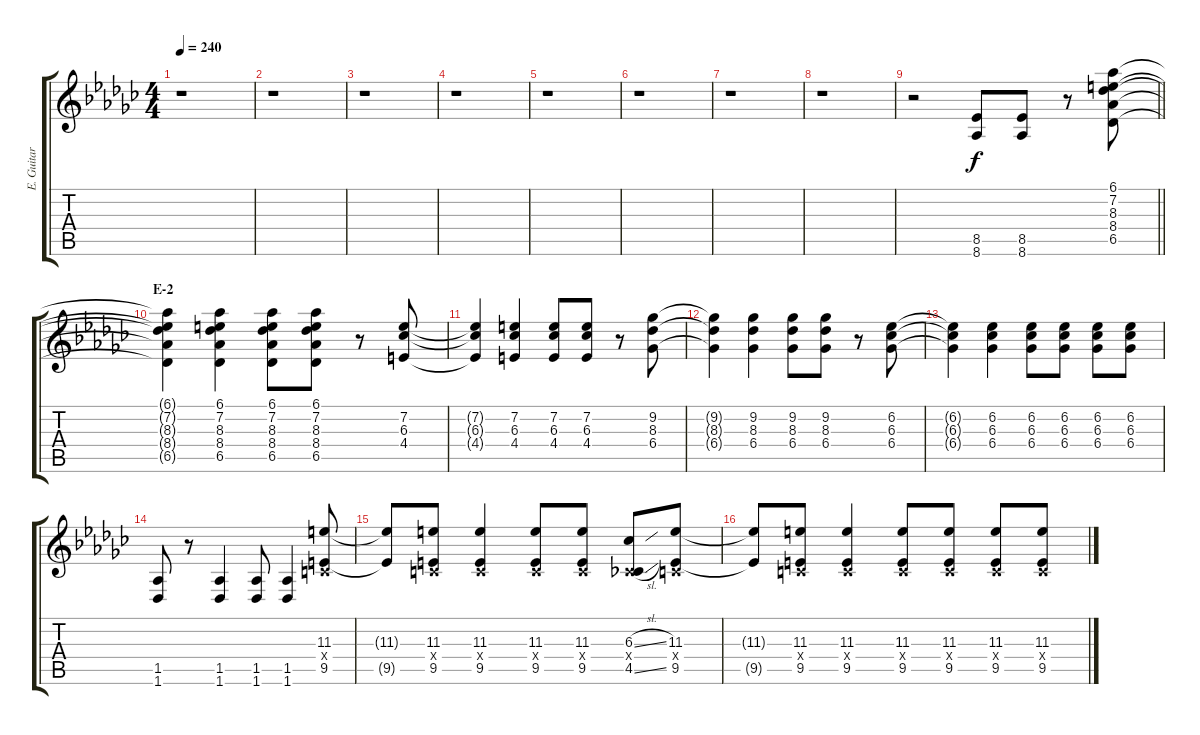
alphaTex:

\track ("E. Guitar I" "E. Guitar ") {instrument overdrivenguitar}
\staff {score tabs}
\tuning (D4 A3 F3 C3 G2 C2) {hide}
\ts (4 4)
\tempo 240
\clef g2
\ks gb
r.1{dy f} |
r.1 |
r.1 |
r.1 |
r.1 |
r.1 |
r.1 |
r.1 |
\barLineRight lightlight
r.2 (8.5 8.6).8 (8.5 8.6).8 r.8 (6.1 7.2 8.3 8.4 6.5).8 |
\section ("" "E-2")
(6.1{t} 7.2{t} 8.3{t} 8.4{t} 6.5{t}).4 (6.1 7.2 8.3 8.4 6.5).4 (6.1 7.2 8.3 8.4 6.5).8 (6.1 7.2 8.3 8.4 6.5).8 r.8 (7.2 6.3 4.4).8 |
(7.2{t} 6.3{t} 4.4{t}).4 (7.2 6.3 4.4).4 (7.2 6.3 4.4).8 (7.2 6.3 4.4).8 r.8 (9.2 8.3 6.4).8 |
(9.2{t} 8.3{t} 6.4{t}).4 (9.2 8.3 6.4).4 (9.2 8.3 6.4).8 (9.2 8.3 6.4).8 r.8 (6.2 6.3 6.4).8 |
(6.2{t} 6.3{t} 6.4{t}).4 (6.2 6.3 6.4).4 (6.2 6.3 6.4).8 (6.2 6.3 6.4).8 (6.2 6.3 6.4).8 (6.2 6.3 6.4).8 |
(1.5 1.6).8 r.8 (1.5 1.6).4 (1.5 1.6).8 (1.5 1.6).4 (11.3 0.4{x} 9.5).8 |
(11.3{t} 9.5{t}).8 (11.3 0.4{x} 9.5).8 (11.3 0.4{x} 9.5).4 (11.3 0.4{x} 9.5).8 (11.3 0.4{x} 9.5).8 (6.3{sl} 0.4{x} 4.5{sl}).8 (11.3 0.4{x} 9.5).8 |
(11.3{t} 9.5{t}).8 (11.3 0.4{x} 9.5).8 (11.3 0.4{x} 9.5).4 (11.3 0.4{x} 9.5).8 (11.3 0.4{x} 9.5).8 (11.3 0.4{x} 9.5).8 (11.3 0.4{x} 9.5).8
